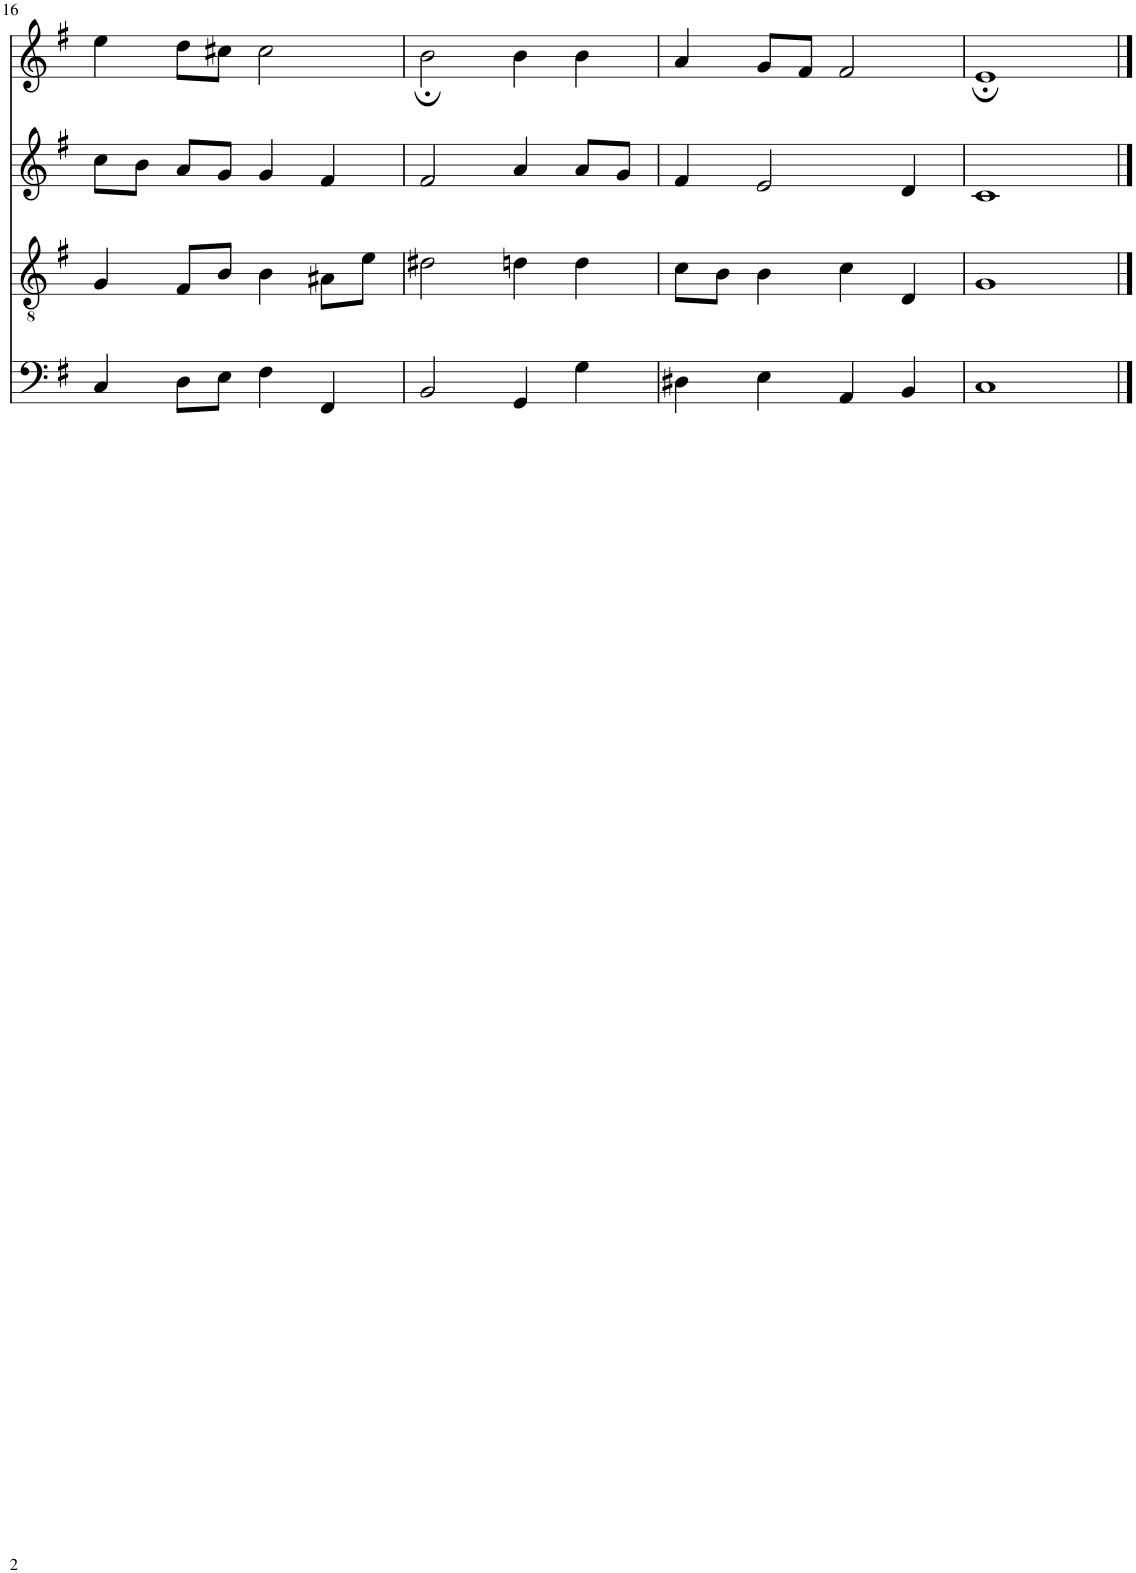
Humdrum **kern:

**kern	**kern	**kern	**kern
*part4	*part3	*part2	*part1
*staff4	*staff3	*staff2	*staff1
*I"Piano	*I"Piano	*I"Piano	*I"Piano
*I'Pno	*I'Pno	*I'Pno	*I'Pno
!!LO:PB:g=z
*clefF4	*clefGv2	*clefG2	*clefG2
*k[f#]	*k[f#]	*k[f#]	*k[f#]
*M4/4	*M4/4	*M4/4	*M4/4
=16	=16	=16	=16
4C/	4G/	8cc\L	4ee\
.	.	8b\J	.
8D\L	8F#/L	8a/L	8dd\L
8E\J	8B/J	8g/J	8cc#X\J
4F#\	4B\	4g/	2cc#\
4FF#/	8A#X\L	4f#/	.
.	8e\J	.	.
=17	=17	=17	=17
2BB/	2d#X\	2f#/	2b;\
4GG/	4dn\	4a/	4b\
4G\	4d\	8a/L	4b\
.	.	8g/J	.
=18	=18	=18	=18
4D#X\	8c\L	4f#/	4a/
.	8B\J	.	.
4E\	4B\	2e/	8g/L
.	.	.	8f#/J
4AA/	4c\	.	2f#/
4BB/	4D/	4d/	.
=19	=19	=19	=19
1C	1G	1c	1e;
==	==	==	==
*-	*-	*-	*-
